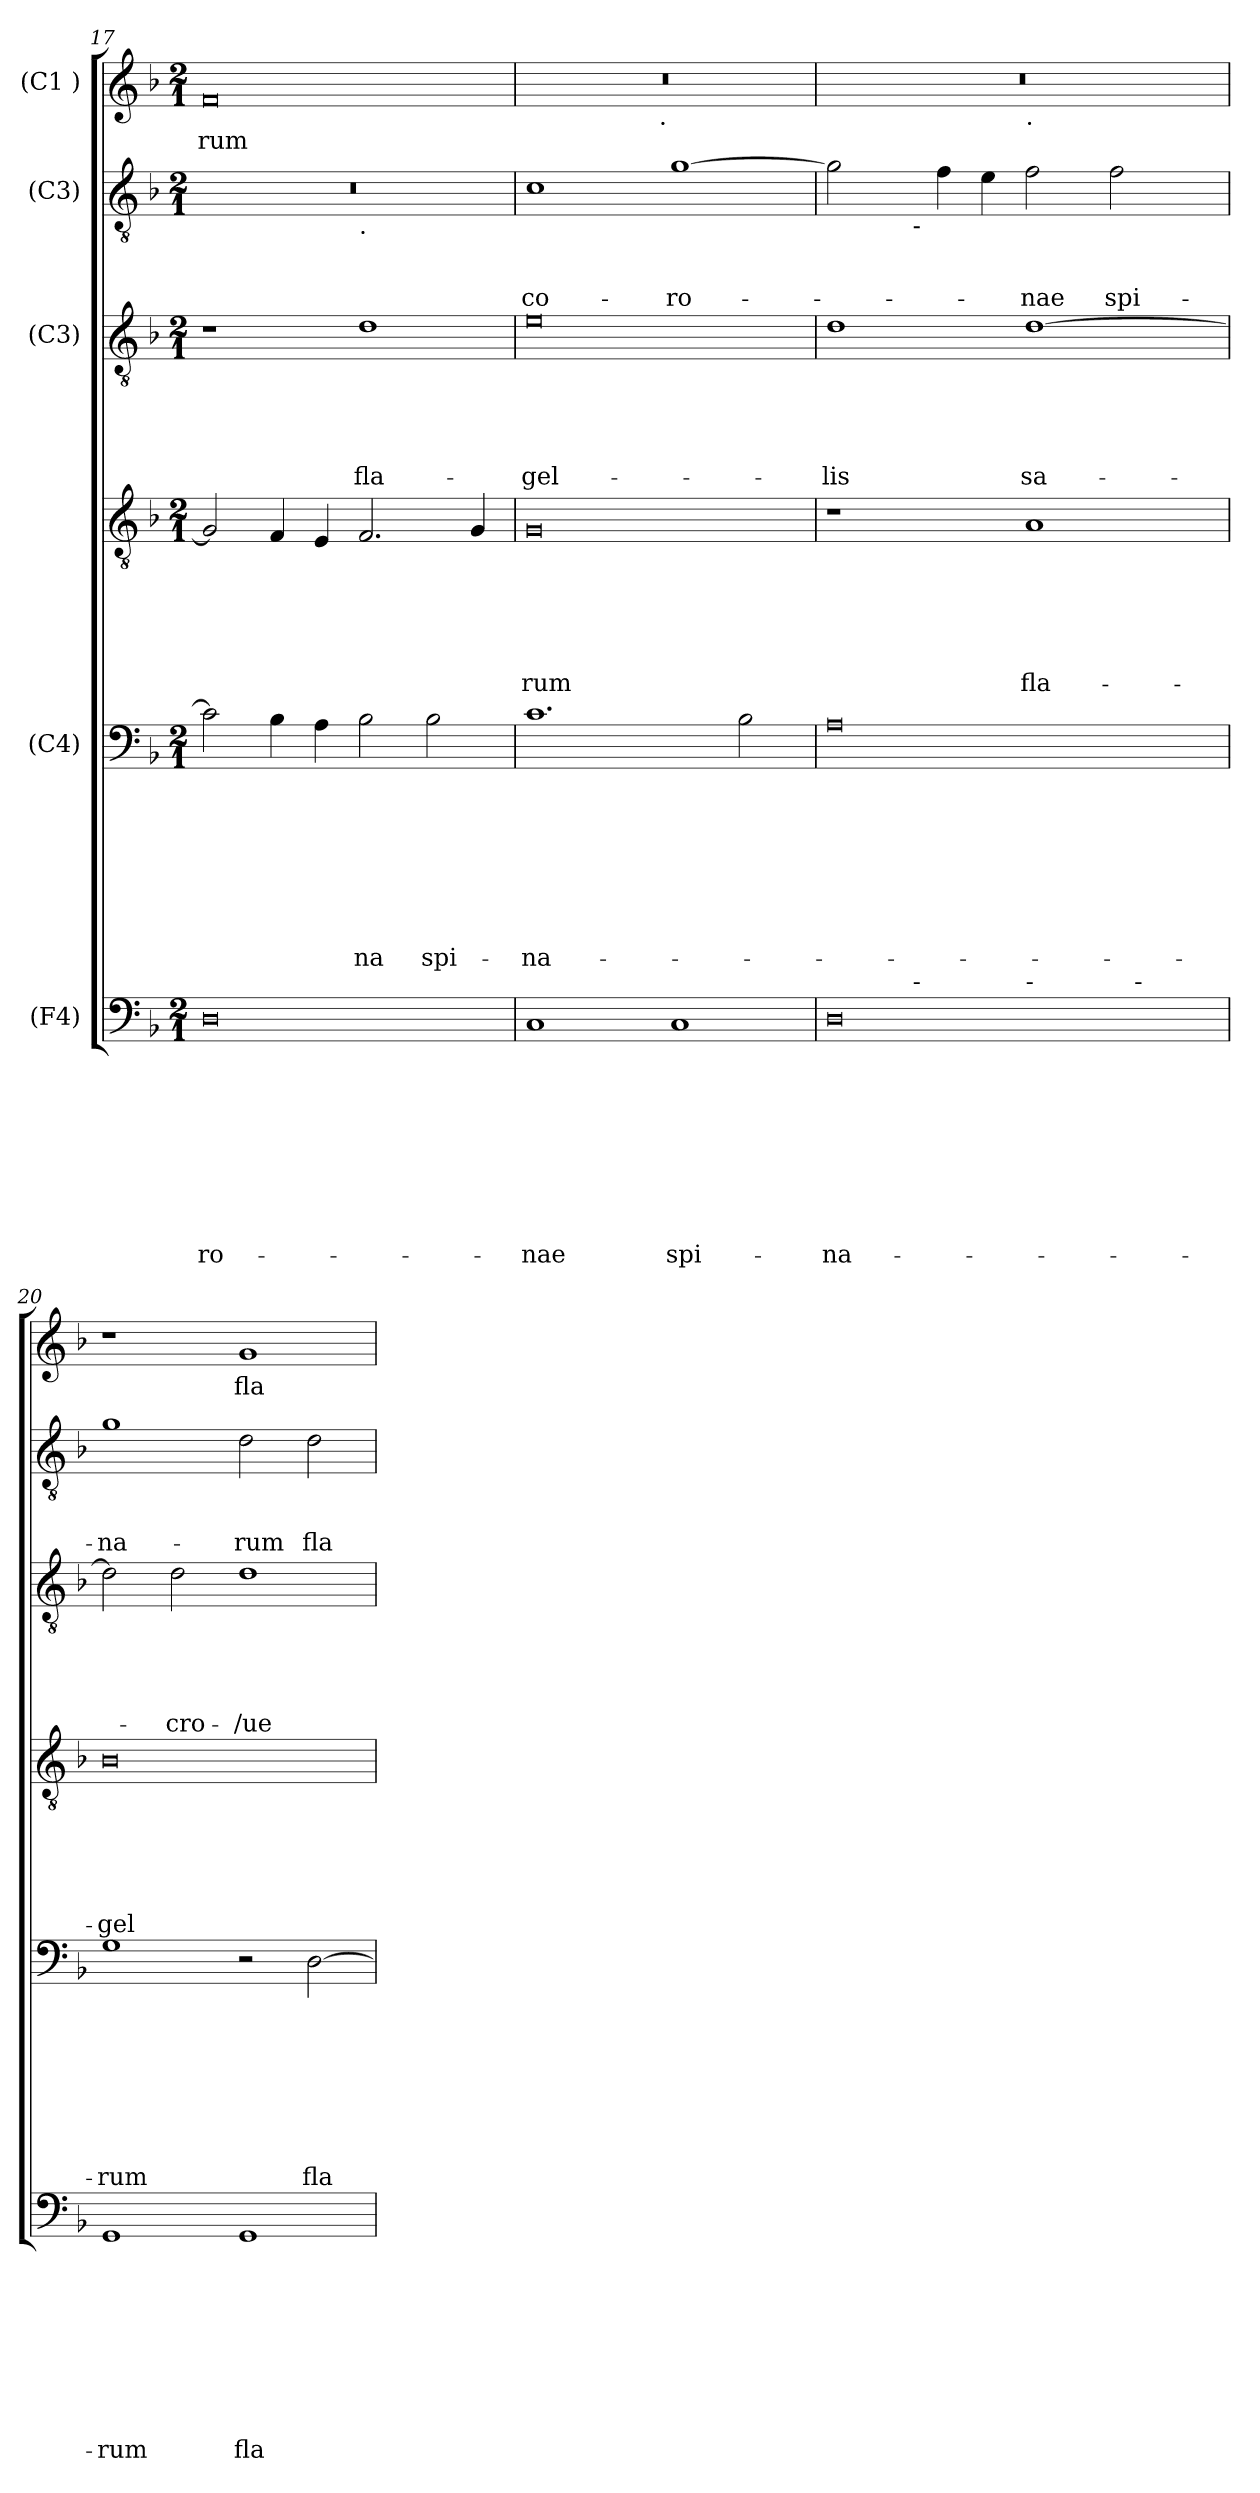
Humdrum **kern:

**kern	**text	**text	**text	**text	**text	**text	**text	**text	**text	**kern	**text	**text	**text	**text	**text	**text	**text	**text	**kern	**text	**text	**text	**text	**text	**text	**kern	**text	**text	**text	**text	**text	**kern	**text	**text	**text	**kern	**text
*part6	*part6	*part6	*part6	*part6	*part6	*part6	*part6	*part6	*part6	*part5	*part5	*part5	*part5	*part5	*part5	*part5	*part5	*part5	*part4	*part4	*part4	*part4	*part4	*part4	*part4	*part3	*part3	*part3	*part3	*part3	*part3	*part2	*part2	*part2	*part2	*part1	*part1
*staff6	*staff6	*staff6	*staff6	*staff6	*staff6	*staff6	*staff6	*staff6	*staff6	*staff5	*staff5	*staff5	*staff5	*staff5	*staff5	*staff5	*staff5	*staff5	*staff4	*staff4	*staff4	*staff4	*staff4	*staff4	*staff4	*staff3	*staff3	*staff3	*staff3	*staff3	*staff3	*staff2	*staff2	*staff2	*staff2	*staff1	*staff1
*I"(F4)	*	*	*	*	*	*	*	*	*	*I"(C4)	*	*	*	*	*	*	*	*	*	*	*	*	*	*	*	*I"(C3)	*	*	*	*	*	*I"(C3)	*	*	*	*I"(C1 )	*
*clefF4	*	*	*	*	*	*	*	*	*	*clefF4	*	*	*	*	*	*	*	*	*clefGv2	*	*	*	*	*	*	*clefGv2	*	*	*	*	*	*clefGv2	*	*	*	*clefG2	*
*k[b-]	*	*	*	*	*	*	*	*	*	*k[b-]	*	*	*	*	*	*	*	*	*k[b-]	*	*	*	*	*	*	*k[b-]	*	*	*	*	*	*k[b-]	*	*	*	*k[b-]	*
*F:	*	*	*	*	*	*	*	*	*	*F:	*	*	*	*	*	*	*	*	*F:	*	*	*	*	*	*	*F:	*	*	*	*	*	*F:	*	*	*	*F:	*
*M2/1	*	*	*	*	*	*	*	*	*	*M2/1	*	*	*	*	*	*	*	*	*M2/1	*	*	*	*	*	*	*M2/1	*	*	*	*	*	*M2/1	*	*	*	*M2/1	*
=17	=17	=17	=17	=17	=17	=17	=17	=17	=17	=17	=17	=17	=17	=17	=17	=17	=17	=17	=17	=17	=17	=17	=17	=17	=17	=17	=17	=17	=17	=17	=17	=17	=17	=17	=17	=17	=17
!	!	!	!	!	!	!	!	!	!LO:LY:b:rj	!	!	!	!	!	!	!	!	!	!	!	!	!	!	!	!	!	!	!	!	!	!	!	!	!	!	!	!LO:LY:b
*	*	*	*	*	*	*	*	*	*	*	*	*	*	*	*	*	*	*	*	*	*	*	*	*	*	*	*	*	*	*	*	*^	*	*	*	*	*
0D	.	.	.	.	.	.	.	.	-ro-	2c\]	.	.	.	.	.	.	.	.	2G/]	.	.	.	.	.	.	1r	.	.	.	.	.	0r	1ryy	.	.	.	0f	-rum
.	.	.	.	.	.	.	.	.	.	4B-\	.	.	.	.	.	.	.	.	4F/	.	.	.	.	.	.	.	.	.	.	.	.	.	.	.	.	.	.	.
.	.	.	.	.	.	.	.	.	.	4A\	.	.	.	.	.	.	.	.	4E/	.	.	.	.	.	.	.	.	.	.	.	.	.	.	.	.	.	.	.
!	!	!	!	!	!	!	!	!	!	!	!	!	!	!	!	!	!	!	!	!	!	!	!	!	!	!	!	!	!	!	!	!	!LO:TX:b:t=.	!	!	!	!	!
!	!	!	!	!	!	!	!	!	!	!	!	!	!	!	!	!	!	!LO:LY:b	!	!	!	!	!	!	!	!	!	!	!	!	!LO:LY:b	!	!	!	!	!	!	!
.	.	.	.	.	.	.	.	.	.	2B-\	.	.	.	.	.	.	.	-na	2.F/	.	.	.	.	.	.	1d	.	.	.	.	fla-	.	1ryy	.	.	.	.	.
!	!	!	!	!	!	!	!	!	!	!	!	!	!	!	!	!	!	!LO:LY:b	!	!	!	!	!	!	!	!	!	!	!	!	!	!	!	!	!	!	!	!
.	.	.	.	.	.	.	.	.	.	2B-\	.	.	.	.	.	.	.	spi-	.	.	.	.	.	.	.	.	.	.	.	.	.	.	.	.	.	.	.	.
.	.	.	.	.	.	.	.	.	.	.	.	.	.	.	.	.	.	.	4G/	.	.	.	.	.	.	.	.	.	.	.	.	.	.	.	.	.	.	.
=18	=18	=18	=18	=18	=18	=18	=18	=18	=18	=18	=18	=18	=18	=18	=18	=18	=18	=18	=18	=18	=18	=18	=18	=18	=18	=18	=18	=18	=18	=18	=18	=18	=18	=18	=18	=18	=18	=18
!	!	!	!	!	!	!	!	!	!LO:LY:b	!	!	!	!	!	!	!	!	!LO:LY:b	!	!	!	!	!	!	!LO:LY:b	!	!	!	!	!	!LO:LY:b:rj	!	!	!	!	!LO:LY:b	!	!
*	*	*	*	*	*	*	*	*	*	*	*	*	*	*	*	*	*	*	*	*	*	*	*	*	*	*	*	*	*	*	*	*v	*v	*	*	*	*^	*
1C	.	.	.	.	.	.	.	.	-nae	1.c	.	.	.	.	.	.	.	-na-	0G	.	.	.	.	.	-rum	0e	.	.	.	.	-gel-	1c	.	.	co-	0r	2ryy	.
.	.	.	.	.	.	.	.	.	.	.	.	.	.	.	.	.	.	.	.	.	.	.	.	.	.	.	.	.	.	.	.	.	.	.	.	.	4...ryy	.
!	!	!	!	!	!	!	!	!	!	!	!	!	!	!	!	!	!	!	!	!	!	!	!	!	!	!	!	!	!	!	!	!	!	!	!	!	!LO:TX:b:t=.	!
.	.	.	.	.	.	.	.	.	.	.	.	.	.	.	.	.	.	.	.	.	.	.	.	.	.	.	.	.	.	.	.	.	.	.	.	.	1ryy	.
!	!	!	!	!	!	!	!	!	!LO:LY:b	!	!	!	!	!	!	!	!	!	!	!	!	!	!	!	!	!	!	!	!	!	!	!	!	!	!LO:LY:b	!	!	!
1C	.	.	.	.	.	.	.	.	spi-	.	.	.	.	.	.	.	.	.	.	.	.	.	.	.	.	.	.	.	.	.	.	[>1g	.	.	-ro-	.	.	.
.	.	.	.	.	.	.	.	.	.	2B-\	.	.	.	.	.	.	.	.	.	.	.	.	.	.	.	.	.	.	.	.	.	.	.	.	.	.	.	.
.	.	.	.	.	.	.	.	.	.	.	.	.	.	.	.	.	.	.	.	.	.	.	.	.	.	.	.	.	.	.	.	.	.	.	.	.	32ryy	.
!!LO:PB:g=z	!!
=19	=19	=19	=19	=19	=19	=19	=19	=19	=19	=19	=19	=19	=19	=19	=19	=19	=19	=19	=19	=19	=19	=19	=19	=19	=19	=19	=19	=19	=19	=19	=19	=19	=19	=19	=19	=19	=19	=19
!	!	!	!	!	!	!	!	!	!LO:LY:b:rj	!	!	!	!	!	!	!	!	!	!	!	!	!	!	!	!	!	!	!	!	!	!LO:LY:b	!	!	!	!	!	!	!
*^	*	*	*	*	*	*	*	*	*	*	*	*	*	*	*	*	*	*	*	*	*	*	*	*	*	*	*	*	*	*	*	*^	*	*	*	*	*	*
*	*^	*	*	*	*	*	*	*	*	*	*	*	*	*	*	*	*	*	*	*	*	*	*	*	*	*	*	*	*	*	*	*	*	*	*	*	*	*	*	*
*	*	*^	*	*	*	*	*	*	*	*	*	*	*	*	*	*	*	*	*	*	*	*	*	*	*	*	*	*	*	*	*	*	*	*	*	*	*	*	*	*	*
0D	4ryy	1ryy	1ryy	.	.	.	.	.	.	.	.	-na-	0A	.	.	.	.	.	.	.	.	1r	.	.	.	.	.	.	1d	.	.	.	.	-lis	2g\]	4ryy	.	.	.	0r	1ryy	.
.	8ryy	.	.	.	.	.	.	.	.	.	.	.	.	.	.	.	.	.	.	.	.	.	.	.	.	.	.	.	.	.	.	.	.	.	.	8ryy	.	.	.	.	.	.
.	32ryy	.	.	.	.	.	.	.	.	.	.	.	.	.	.	.	.	.	.	.	.	.	.	.	.	.	.	.	.	.	.	.	.	.	.	32ryy	.	.	.	.	.	.
!	!	!	!	!	!	!	!	!	!	!	!	!	!	!	!	!	!	!	!	!	!	!	!	!	!	!	!	!	!	!	!	!	!	!	!	!LO:TX:b:t=-	!	!	!	!	!	!
!	!LO:TX:a:t=-	!	!	!	!	!	!	!	!	!	!	!	!	!	!	!	!	!	!	!	!	!	!	!	!	!	!	!	!	!	!	!	!	!	!	!	!	!	!	!	!	!
.	1ryy	.	.	.	.	.	.	.	.	.	.	.	.	.	.	.	.	.	.	.	.	.	.	.	.	.	.	.	.	.	.	.	.	.	.	1ryy	.	.	.	.	.	.
.	.	.	.	.	.	.	.	.	.	.	.	.	.	.	.	.	.	.	.	.	.	.	.	.	.	.	.	.	.	.	.	.	.	.	4f\	.	.	.	.	.	.	.
.	.	.	.	.	.	.	.	.	.	.	.	.	.	.	.	.	.	.	.	.	.	.	.	.	.	.	.	.	.	.	.	.	.	.	4e\	.	.	.	.	.	.	.
!	!	!	!	!	!	!	!	!	!	!	!	!	!	!	!	!	!	!	!	!	!	!	!	!	!	!	!	!	!	!	!	!	!	!	!	!	!	!	!	!	!LO:TX:b:t=.	!
!	!	!LO:TX:a:t=-	!	!	!	!	!	!	!	!	!	!	!	!	!	!	!	!	!	!	!	!	!	!	!	!	!	!	!	!	!	!	!	!	!	!	!	!	!	!	!	!
!	!	!	!	!	!	!	!	!	!	!	!	!	!	!	!	!	!	!	!	!	!	!	!	!	!	!	!	!LO:LY:b	!	!	!	!	!	!LO:LY:b	!	!	!	!	!LO:LY:b	!	!	!
.	.	1ryy	2ryy	.	.	.	.	.	.	.	.	.	.	.	.	.	.	.	.	.	.	1A	.	.	.	.	.	fla-	[>1d	.	.	.	.	sa-	2f\	.	.	.	-nae	.	1ryy	.
.	2ryy	.	.	.	.	.	.	.	.	.	.	.	.	.	.	.	.	.	.	.	.	.	.	.	.	.	.	.	.	.	.	.	.	.	.	2ryy	.	.	.	.	.	.
!	!	!	!	!	!	!	!	!	!	!	!	!	!	!	!	!	!	!	!	!	!	!	!	!	!	!	!	!	!	!	!	!	!	!	!	!	!	!	!LO:LY:b	!	!	!
.	.	.	16.ryy	.	.	.	.	.	.	.	.	.	.	.	.	.	.	.	.	.	.	.	.	.	.	.	.	.	.	.	.	.	.	.	2f\	.	.	.	spi-	.	.	.
!	!	!	!LO:TX:a:t=-	!	!	!	!	!	!	!	!	!	!	!	!	!	!	!	!	!	!	!	!	!	!	!	!	!	!	!	!	!	!	!	!	!	!	!	!	!	!	!
.	.	.	4ryy	.	.	.	.	.	.	.	.	.	.	.	.	.	.	.	.	.	.	.	.	.	.	.	.	.	.	.	.	.	.	.	.	.	.	.	.	.	.	.
.	.	.	8ryy	.	.	.	.	.	.	.	.	.	.	.	.	.	.	.	.	.	.	.	.	.	.	.	.	.	.	.	.	.	.	.	.	.	.	.	.	.	.	.
.	16.ryy	.	.	.	.	.	.	.	.	.	.	.	.	.	.	.	.	.	.	.	.	.	.	.	.	.	.	.	.	.	.	.	.	.	.	16.ryy	.	.	.	.	.	.
.	.	.	32ryy	.	.	.	.	.	.	.	.	.	.	.	.	.	.	.	.	.	.	.	.	.	.	.	.	.	.	.	.	.	.	.	.	.	.	.	.	.	.	.
=20	=20	=20	=20	=20	=20	=20	=20	=20	=20	=20	=20	=20	=20	=20	=20	=20	=20	=20	=20	=20	=20	=20	=20	=20	=20	=20	=20	=20	=20	=20	=20	=20	=20	=20	=20	=20	=20	=20	=20	=20	=20	=20
!	!	!	!	!	!	!	!	!	!	!	!	!LO:LY:b	!	!	!	!	!	!	!	!	!LO:LY:b	!	!	!	!	!	!	!LO:LY:b:rj	!	!	!	!	!	!	!	!	!	!	!LO:LY:b	!	!	!
*	*	*	*	*	*	*	*	*	*	*	*	*	*	*	*	*	*	*	*	*	*	*	*	*	*	*	*	*	*	*	*	*	*	*	*v	*v	*	*	*	*	*	*
*v	*v	*v	*v	*	*	*	*	*	*	*	*	*	*	*	*	*	*	*	*	*	*	*	*	*	*	*	*	*	*	*	*	*	*	*	*	*	*	*	*v	*v	*
1GG	.	.	.	.	.	.	.	.	-rum	1G	.	.	.	.	.	.	.	-rum	0B-	.	.	.	.	.	-gel-	2d\]	.	.	.	.	.	1g	.	.	-na-	1r	.
!	!	!	!	!	!	!	!	!	!	!	!	!	!	!	!	!	!	!	!	!	!	!	!	!	!	!	!	!	!	!	!LO:LY:b	!	!	!	!	!	!
.	.	.	.	.	.	.	.	.	.	.	.	.	.	.	.	.	.	.	.	.	.	.	.	.	.	2d\	.	.	.	.	-cro-	.	.	.	.	.	.
!	!	!	!	!	!	!	!	!	!LO:LY:b	!	!	!	!	!	!	!	!	!	!	!	!	!	!	!	!	!	!	!	!	!	!LO:LY:b	!	!	!	!LO:LY:b	!	!LO:LY:b
1GG	.	.	.	.	.	.	.	.	fla-	2r	.	.	.	.	.	.	.	.	.	.	.	.	.	.	.	1d	.	.	.	.	-/ue	2d\	.	.	-rum	1g	fla-
!	!	!	!	!	!	!	!	!	!	!	!	!	!	!	!	!	!	!LO:LY:b	!	!	!	!	!	!	!	!	!	!	!	!	!	!	!	!	!LO:LY:b	!	!
.	.	.	.	.	.	.	.	.	.	[>2D\	.	.	.	.	.	.	.	fla-	.	.	.	.	.	.	.	.	.	.	.	.	.	2d\	.	.	fla-	.	.
=	=	=	=	=	=	=	=	=	=	=	=	=	=	=	=	=	=	=	=	=	=	=	=	=	=	=	=	=	=	=	=	=	=	=	=	=	=
*-	*-	*-	*-	*-	*-	*-	*-	*-	*-	*-	*-	*-	*-	*-	*-	*-	*-	*-	*-	*-	*-	*-	*-	*-	*-	*-	*-	*-	*-	*-	*-	*-	*-	*-	*-	*-	*-
